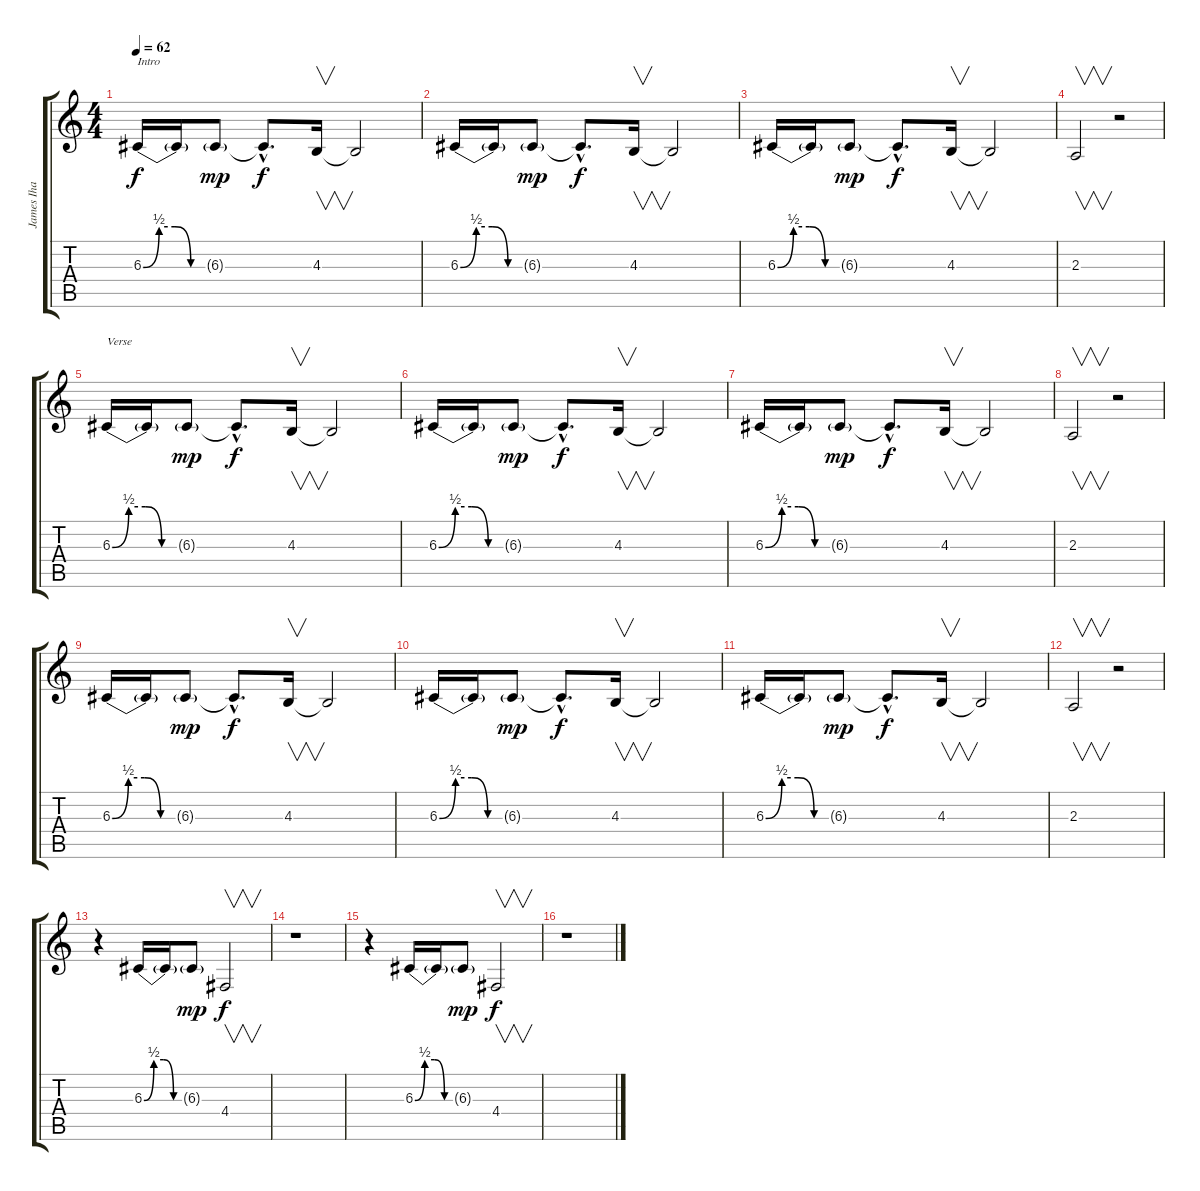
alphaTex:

\track ("James Iha" "James Iha") {instrument sitar}
\staff {score tabs}
\tuning (E4 B3 G3 D3 A2 E2) {hide}
\ts (4 4)
\tempo 62
\clef g2
\ks c
6.3{be (custom 0 0 15 2 30 2 45 0 60 0)}.16{txt "Intro" dy f instrument sitar} 6.3{t}.16 6.3{g}.8{dy mp} 6.3{hac t}.8{d dy f} 4.3.16{v} 4.3{t}.2 |
6.3{be (custom 0 0 15 2 30 2 45 0 60 0)}.16 6.3{t}.16 6.3{g}.8{dy mp} 6.3{hac t}.8{d dy f} 4.3.16{v} 4.3{t}.2 |
6.3{be (custom 0 0 15 2 30 2 45 0 60 0)}.16 6.3{t}.16 6.3{g}.8{dy mp} 6.3{hac t}.8{d dy f} 4.3.16{v} 4.3{t}.2 |
2.3.2{v} r.2 |
6.3{be (custom 0 0 15 2 30 2 45 0 60 0)}.16{txt "Verse"} 6.3{t}.16 6.3{g}.8{dy mp} 6.3{hac t}.8{d dy f} 4.3.16{v} 4.3{t}.2 |
6.3{be (custom 0 0 15 2 30 2 45 0 60 0)}.16 6.3{t}.16 6.3{g}.8{dy mp} 6.3{hac t}.8{d dy f} 4.3.16{v} 4.3{t}.2 |
6.3{be (custom 0 0 15 2 30 2 45 0 60 0)}.16 6.3{t}.16 6.3{g}.8{dy mp} 6.3{hac t}.8{d dy f} 4.3.16{v} 4.3{t}.2 |
2.3.2{v} r.2 |
6.3{be (custom 0 0 15 2 30 2 45 0 60 0)}.16 6.3{t}.16 6.3{g}.8{dy mp} 6.3{hac t}.8{d dy f} 4.3.16{v} 4.3{t}.2 |
6.3{be (custom 0 0 15 2 30 2 45 0 60 0)}.16 6.3{t}.16 6.3{g}.8{dy mp} 6.3{hac t}.8{d dy f} 4.3.16{v} 4.3{t}.2 |
6.3{be (custom 0 0 15 2 30 2 45 0 60 0)}.16 6.3{t}.16 6.3{g}.8{dy mp} 6.3{hac t}.8{d dy f} 4.3.16{v} 4.3{t}.2 |
2.3.2{v} r.2 |
r.4 6.3{be (custom 0 0 15 2 30 2 45 0 60 0)}.16 6.3{t}.16 6.3{g}.8{dy mp} 4.4.2{v dy f} |
r.1 |
r.4 6.3{be (custom 0 0 15 2 30 2 45 0 60 0)}.16 6.3{t}.16 6.3{g}.8{dy mp} 4.4.2{v dy f} |
r.1
